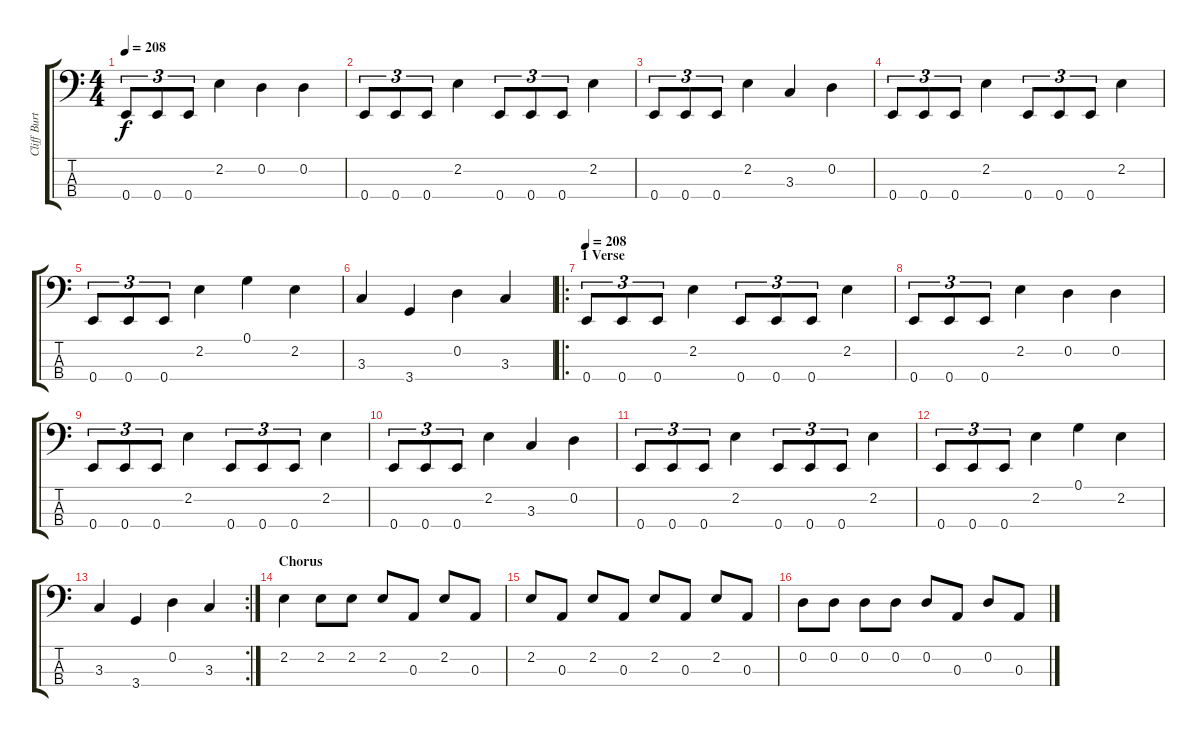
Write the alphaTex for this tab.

\track ("Cliff Burton (Bass)" "Cliff Burt") {instrument electricbassfinger}
\staff {score tabs}
\tuning (G2 D2 A1 E1) {hide}
\ts (4 4)
\tempo 208
\clef f4
\ks c
0.4.8{tu (3 2) dy f} 0.4.8{tu (3 2)} 0.4.8{tu (3 2)} 2.2.4 0.2.4 0.2.4 |
0.4.8{tu (3 2)} 0.4.8{tu (3 2)} 0.4.8{tu (3 2)} 2.2.4 0.4.8{tu (3 2)} 0.4.8{tu (3 2)} 0.4.8{tu (3 2)} 2.2.4 |
0.4.8{tu (3 2)} 0.4.8{tu (3 2)} 0.4.8{tu (3 2)} 2.2.4 3.3.4 0.2.4 |
0.4.8{tu (3 2)} 0.4.8{tu (3 2)} 0.4.8{tu (3 2)} 2.2.4 0.4.8{tu (3 2)} 0.4.8{tu (3 2)} 0.4.8{tu (3 2)} 2.2.4 |
0.4.8{tu (3 2)} 0.4.8{tu (3 2)} 0.4.8{tu (3 2)} 2.2.4 0.1.4 2.2.4 |
3.3.4 3.4.4 0.2.4 3.3.4 |
\ro
\section ("" "1 Verse")
\tempo 208
0.4.8{tu (3 2)} 0.4.8{tu (3 2)} 0.4.8{tu (3 2)} 2.2.4 0.4.8{tu (3 2)} 0.4.8{tu (3 2)} 0.4.8{tu (3 2)} 2.2.4 |
0.4.8{tu (3 2)} 0.4.8{tu (3 2)} 0.4.8{tu (3 2)} 2.2.4 0.2.4 0.2.4 |
0.4.8{tu (3 2)} 0.4.8{tu (3 2)} 0.4.8{tu (3 2)} 2.2.4 0.4.8{tu (3 2)} 0.4.8{tu (3 2)} 0.4.8{tu (3 2)} 2.2.4 |
0.4.8{tu (3 2)} 0.4.8{tu (3 2)} 0.4.8{tu (3 2)} 2.2.4 3.3.4 0.2.4 |
0.4.8{tu (3 2)} 0.4.8{tu (3 2)} 0.4.8{tu (3 2)} 2.2.4 0.4.8{tu (3 2)} 0.4.8{tu (3 2)} 0.4.8{tu (3 2)} 2.2.4 |
0.4.8{tu (3 2)} 0.4.8{tu (3 2)} 0.4.8{tu (3 2)} 2.2.4 0.1.4 2.2.4 |
\rc 2
3.3.4 3.4.4 0.2.4 3.3.4 |
\section ("" "Chorus")
2.2.4 2.2.8 2.2.8 2.2.8 0.3.8 2.2.8 0.3.8 |
2.2.8 0.3.8 2.2.8 0.3.8 2.2.8 0.3.8 2.2.8 0.3.8 |
0.2.8 0.2.8 0.2.8 0.2.8 0.2.8 0.3.8 0.2.8 0.3.8
